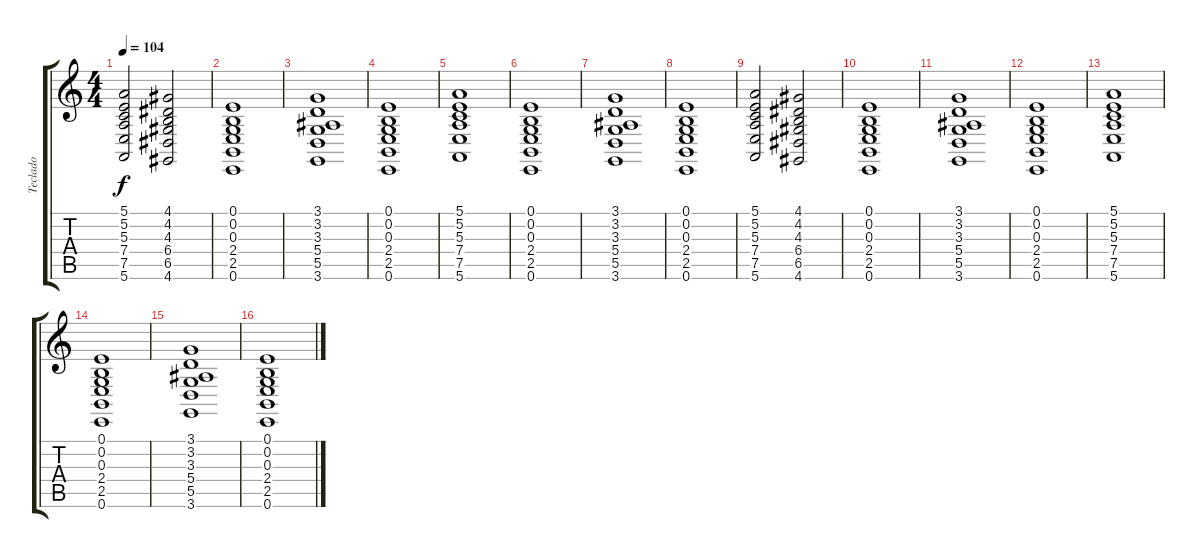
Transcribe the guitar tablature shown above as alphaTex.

\track ("Teclado" "Teclado") {instrument churchorgan}
\staff {score tabs}
\tuning (E4 B3 G3 D3 A2 E2) {hide}
\ts (4 4)
\tempo 104
\clef g2
\ks c
(5.1 5.2 5.3 7.4 7.5 5.6).2{dy f} (4.1 4.2 4.3 6.4 6.5 4.6).2 |
(0.1 0.2 0.3 2.4 2.5 0.6).1 |
(3.1 3.2 3.3 5.4 5.5 3.6).1 |
(0.1 0.2 0.3 2.4 2.5 0.6).1 |
(5.1 5.2 5.3 7.4 7.5 5.6).1 |
(0.1 0.2 0.3 2.4 2.5 0.6).1 |
(3.1 3.2 3.3 5.4 5.5 3.6).1 |
(0.1 0.2 0.3 2.4 2.5 0.6).1 |
(5.1 5.2 5.3 7.4 7.5 5.6).2 (4.1 4.2 4.3 6.4 6.5 4.6).2 |
(0.1 0.2 0.3 2.4 2.5 0.6).1 |
(3.1 3.2 3.3 5.4 5.5 3.6).1 |
(0.1 0.2 0.3 2.4 2.5 0.6).1 |
(5.1 5.2 5.3 7.4 7.5 5.6).1 |
(0.1 0.2 0.3 2.4 2.5 0.6).1 |
(3.1 3.2 3.3 5.4 5.5 3.6).1 |
(0.1 0.2 0.3 2.4 2.5 0.6).1
